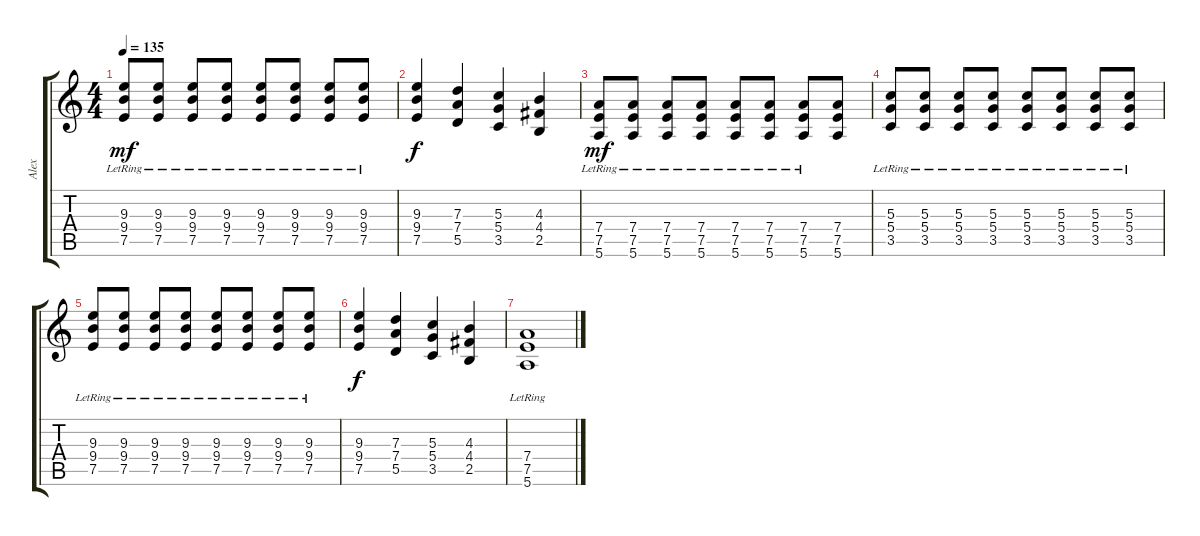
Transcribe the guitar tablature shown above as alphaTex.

\track ("Alex" "Alex") {instrument overdrivenguitar}
\staff {score tabs}
\tuning (E4 B3 G3 D3 A2 E2) {hide}
\ts (4 4)
\tempo 135
\clef g2
\ks c
(9.3{lr} 9.4{lr} 7.5{lr}).8{dy mf} (9.3{lr} 9.4{lr} 7.5{lr}).8 (9.3{lr} 9.4{lr} 7.5{lr}).8 (9.3{lr} 9.4{lr} 7.5{lr}).8 (9.3{lr} 9.4{lr} 7.5{lr}).8 (9.3{lr} 9.4{lr} 7.5{lr}).8 (9.3{lr} 9.4{lr} 7.5{lr}).8 (9.3{lr} 9.4{lr} 7.5{lr}).8 |
(9.3 9.4 7.5).4{dy f} (7.3 7.4 5.5).4 (5.3 5.4 3.5).4 (4.3 4.4 2.5).4 |
(7.4{lr} 7.5{lr} 5.6{lr}).8{dy mf} (7.4{lr} 7.5{lr} 5.6{lr}).8 (7.4{lr} 7.5{lr} 5.6{lr}).8 (7.4{lr} 7.5{lr} 5.6{lr}).8 (7.4{lr} 7.5{lr} 5.6{lr}).8 (7.4{lr} 7.5{lr} 5.6{lr}).8 (7.4{lr} 7.5{lr} 5.6{lr}).8 (7.4 7.5 5.6).8 |
(5.3{lr} 5.4{lr} 3.5{lr}).8 (5.3{lr} 5.4{lr} 3.5{lr}).8 (5.3{lr} 5.4{lr} 3.5{lr}).8 (5.3{lr} 5.4{lr} 3.5{lr}).8 (5.3{lr} 5.4{lr} 3.5{lr}).8 (5.3{lr} 5.4{lr} 3.5{lr}).8 (5.3{lr} 5.4{lr} 3.5{lr}).8 (5.3{lr} 5.4{lr} 3.5{lr}).8 |
(9.3{lr} 9.4{lr} 7.5{lr}).8 (9.3{lr} 9.4{lr} 7.5{lr}).8 (9.3{lr} 9.4{lr} 7.5{lr}).8 (9.3{lr} 9.4{lr} 7.5{lr}).8 (9.3{lr} 9.4{lr} 7.5{lr}).8 (9.3{lr} 9.4{lr} 7.5{lr}).8 (9.3{lr} 9.4{lr} 7.5{lr}).8 (9.3{lr} 9.4{lr} 7.5{lr}).8 |
(9.3 9.4 7.5).4{dy f} (7.3 7.4 5.5).4 (5.3 5.4 3.5).4 (4.3 4.4 2.5).4 |
(7.4{lr} 7.5{lr} 5.6{lr}).1
